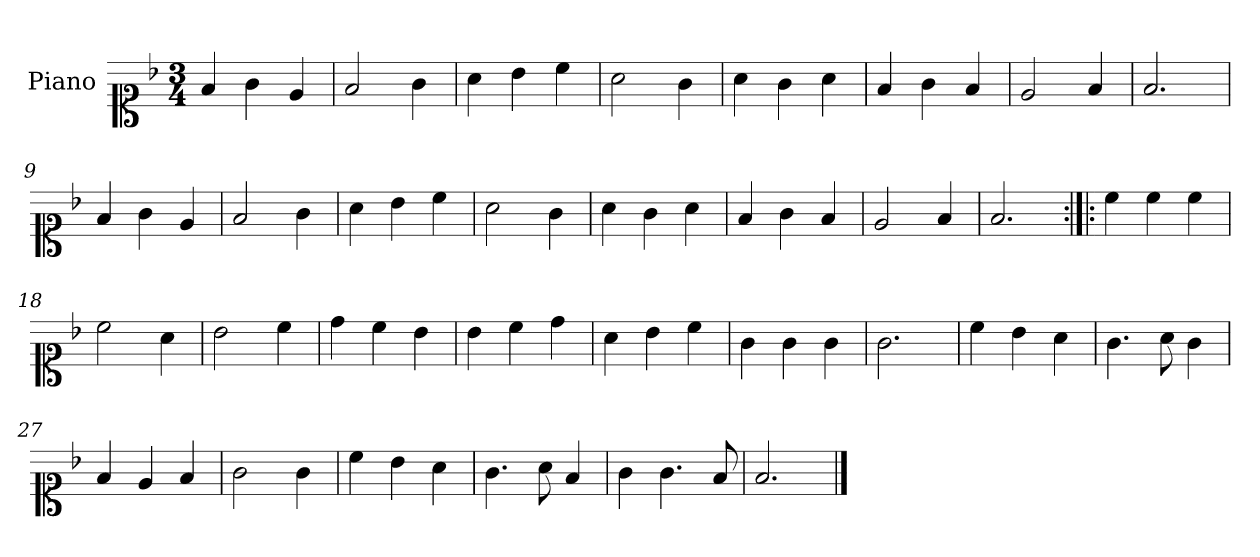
**kern
*part1
*staff1
*I"Piano
*I'Pno.
*clefC1
*k[b-]
*M3/4
=1
4f/
4g\
4e/
=2
2f/
4g\
=3
4a\
4b-\
4cc\
=4
2a\
4g\
=5
4a\
4g\
4a\
=6
4f/
4g\
4f/
=7
2e/
4f/
=8
2.f/
=9
4f/
4g\
4e/
=10
2f/
4g\
=11
4a\
4b-\
4cc\
=12
2a\
4g\
!!LO:LB:g=z
=13
4a\
4g\
4a\
=14
4f/
4g\
4f/
=15
2e/
4f/
=16
2.f/
=17:|!|:
4cc\
4cc\
4cc\
=18
2cc\
4a\
=19
2b-\
4cc\
=20
4dd\
4cc\
4b-\
=21
4b-\
4cc\
4dd\
=22
4a\
4b-\
4cc\
=23
4g\
4g\
4g\
=24
2.g\
!!LO:LB:g=z
=25
4cc\
4b-\
4a\
=26
4.g\
8a\
4g\
=27
4f/
4e/
4f/
=28
2g\
4g\
=29
4cc\
4b-\
4a\
=30
4.g\
8a\
4f/
=31
4g\
4.g\
8f/
=32
2.f/
==
*-
